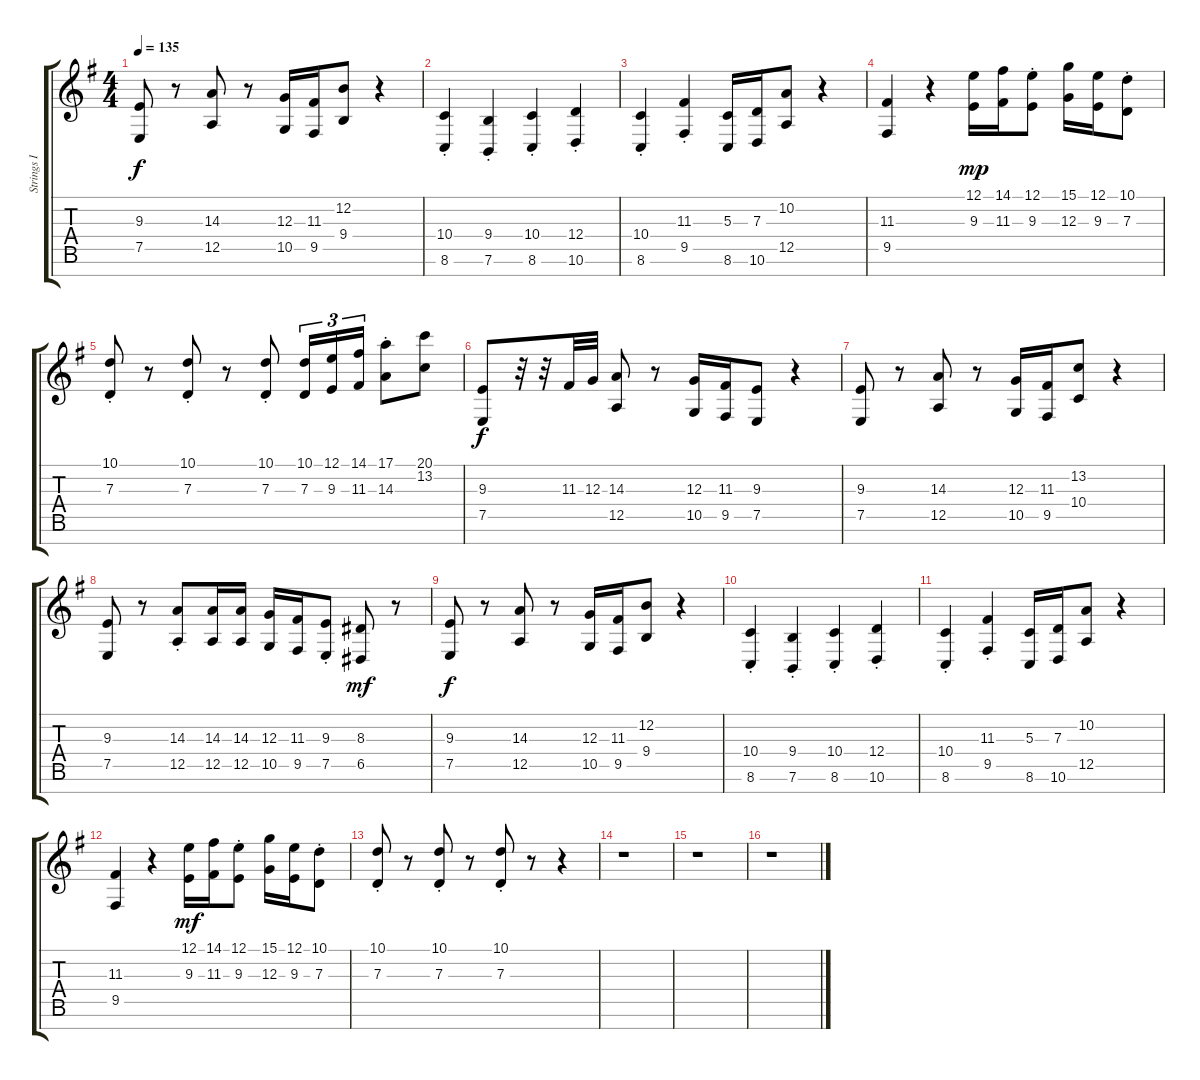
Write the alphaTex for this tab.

\track ("Strings I" "Strings I") {instrument stringensemble1}
\staff {score tabs}
\tuning (E4 B3 G3 D3 A2 E2 B1) {hide}
\ts (4 4)
\tempo 135
\clef g2
\ks eminor
(9.3 7.5).8{dy f} r.8 (14.3 12.5).8 r.8 (12.3 10.5).16 (11.3 9.5).16 (12.2 9.4).8 r.4 |
(10.4{st} 8.6{st}).4 (9.4{st} 7.6{st}).4 (10.4{st} 8.6{st}).4 (12.4{st} 10.6{st}).4 |
(10.4{st} 8.6{st}).4 (11.3{st} 9.5{st}).4 (5.3 8.6).16 (7.3 10.6).16 (10.2 12.5).8 r.4 |
(11.3 9.5).4 r.4 (12.1 9.3).16{dy mp} (14.1 11.3).16 (12.1{st} 9.3{st}).8 (15.1 12.3).16 (12.1 9.3).16 (10.1{st} 7.3{st}).8 |
(10.1{st} 7.3{st}).8 r.8 (10.1{st} 7.3{st}).8 r.8 (10.1{st} 7.3{st}).8 (10.1 7.3).16{tu (3 2)} (12.1 9.3).16{tu (3 2)} (14.1 11.3).16{tu (3 2)} (17.1{st} 14.3{st}).8 (20.1 13.2).8 |
(9.3 7.5).8{dy f} r.32 r.32 11.3.32 12.3.32 (14.3 12.5).8 r.8 (12.3 10.5).16 (11.3 9.5).16 (9.3 7.5).8 r.4 |
(9.3 7.5).8 r.8 (14.3 12.5).8 r.8 (12.3 10.5).16 (11.3 9.5).16 (13.2 10.4).8 r.4 |
(9.3 7.5).8 r.8 (14.3{st} 12.5{st}).8 (14.3 12.5).16 (14.3 12.5).16 (12.3 10.5).16 (11.3 9.5).16 (9.3{st} 7.5{st}).8 (8.3 6.5).8{dy mf} r.8 |
(9.3 7.5).8{dy f} r.8 (14.3 12.5).8 r.8 (12.3 10.5).16 (11.3 9.5).16 (12.2 9.4).8 r.4 |
(10.4{st} 8.6{st}).4 (9.4{st} 7.6{st}).4 (10.4{st} 8.6{st}).4 (12.4{st} 10.6{st}).4 |
(10.4{st} 8.6{st}).4 (11.3{st} 9.5{st}).4 (5.3 8.6).16 (7.3 10.6).16 (10.2 12.5).8 r.4 |
(11.3 9.5).4 r.4 (12.1 9.3).16{dy mf} (14.1 11.3).16 (12.1{st} 9.3{st}).8 (15.1 12.3).16 (12.1 9.3).16 (10.1{st} 7.3{st}).8 |
(10.1{st} 7.3{st}).8 r.8 (10.1{st} 7.3{st}).8 r.8 (10.1{st} 7.3{st}).8 r.8 r.4 |
r.1 |
r.1 |
r.1
